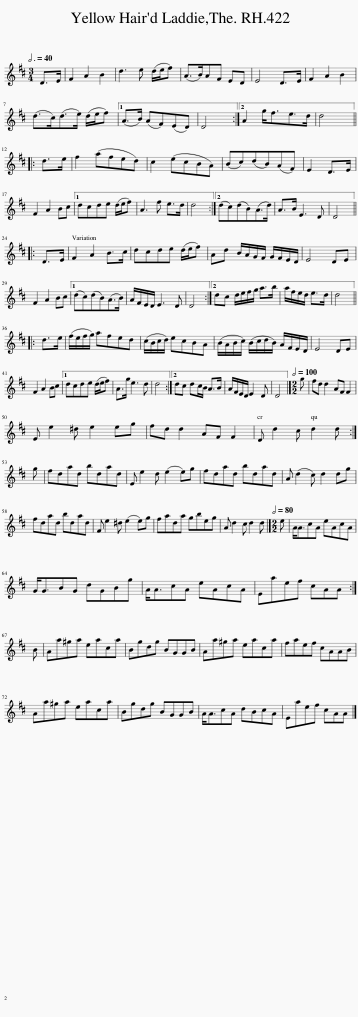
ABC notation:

X:1
L:1/8
Q:3/4=40
M:3/4
I:linebreak $
K:D
V:1 treble
V:1
 D>E | F2 A2 B2 | d3 e (d/e/f) | (A>B)AF ED | E4 D>E | %5
 F2 A2 B2 |$ (d>c)(d>e) (d/e/f) |1 (A>B) (AF)(ED) | D4 :|2 A2 g<fe>d | %10
 d4 |:$ d>e | f2 (afed) | c2 (ecBA) | (Bc)(dB)(AF) | %15
 E2 D>E |$ F2 A2 Bc |1 dcde (d/e/f) | A3 f e>d | d4 :|2 %20
 (dc)(dB)(A>d) | A>B E3 D | D4 |:$ D>E | F2 A2 B>c | %25
 dcde (d/e/f) | Ad B/A/G/F/ G/F/E/D/ | E4 DE |$ F2 A2 Bc |1 (dc)(dB)(A>B) | %30
 A/F/E/D/ E3 D | D4 :|2 dc d/e/f/g/ a>b | a/f/e/d/ e>d | d4 |:$ %35
 d>e | (f/e/f/g/) afed | (c/B/c/d/) ecBA | (B/A/B/c/) (B/c/d/B/) A/F/E/D/ | E4 DE |$ %40
 F2 A2 Bc |1 dcde (d/e/f) | A>g e3 d | d4 :|2 dc dc/B/ A>B | %45
 A/F/E/D/ E2 D | D4 |][M:2/2][Q:1/2=100] g | fd d2 AF F2 |$ E e2 ^d e2 eg | %50
 fd d2 AF F2 | D d2 c d2 d :|$ g | fdad bdad | E e2 d (e2 e)g | %55
 fdad bdad | A (d2 c) d2 dg |$ fdad bdad | F e2 ^d (e2 e)g | fada gbeg | %60
 A d2 c d2 d |][M:2/2][Q:1/2=80] e | A<AcA eAcA |$ G<GBG dGBg | A<AcA eAcA | %65
 Eaef cAA :|$ B | Aa^ga eaca | Bgdg BGGB | Aa^ga eaca | %70
 faef cAAB |$ Aa^ga eaca | Bgdg BGGB | A<AcA dBcA | Eaef cAA |] %75
